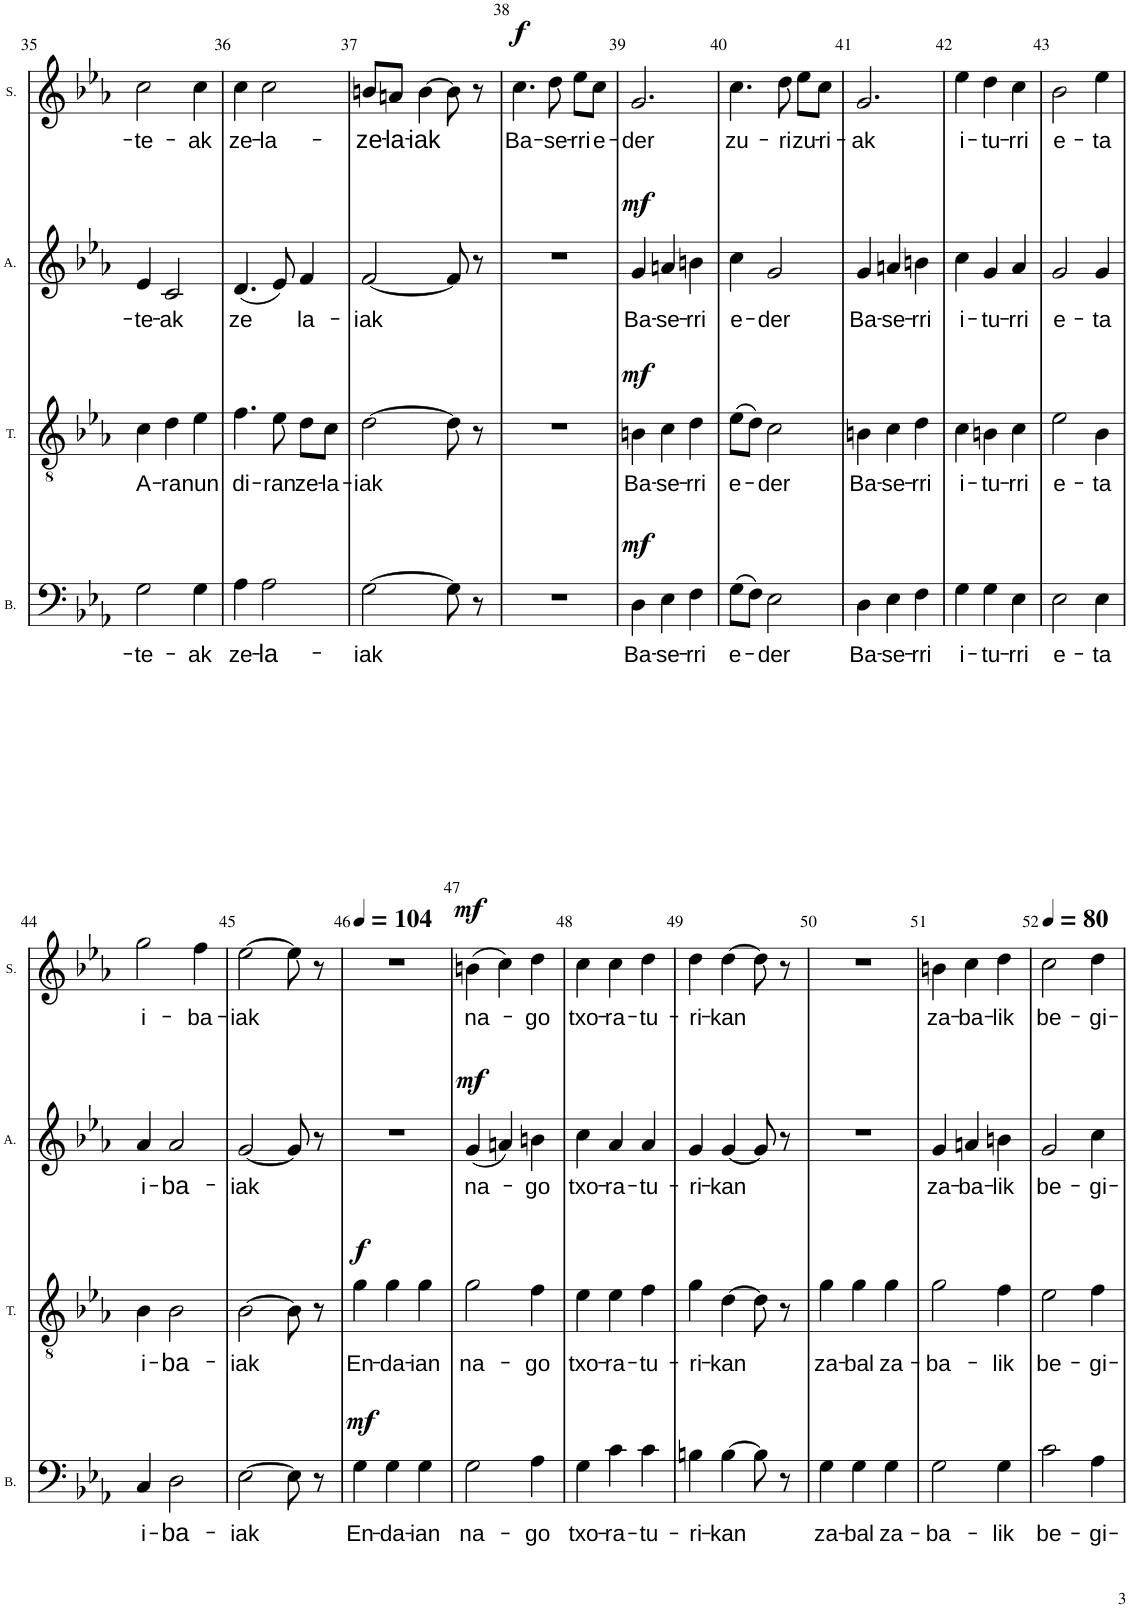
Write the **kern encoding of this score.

**kern	**text	**dynam	**kern	**text	**dynam	**kern	**text	**dynam	**kern	**text	**dynam
*part4	*part4	*part4	*part3	*part3	*part3	*part2	*part2	*part2	*part1	*part1	*part1
*staff4	*staff4	*staff4	*staff3	*staff3	*staff3	*staff2	*staff2	*staff2	*staff1	*staff1	*staff1
*I"Basse	*	*	*I"Tenor	*	*	*I"Alto	*	*	*I"Soprano	*	*
*I'B.	*	*	*I'T.	*	*	*I'A.	*	*	*I'S.	*	*
!!LO:PB:g=z
*clefF4	*	*	*clefGv2	*	*	*clefG2	*	*	*clefG2	*	*
*k[b-e-a-]	*	*	*k[b-e-a-]	*	*	*k[b-e-a-]	*	*	*k[b-e-a-]	*	*
*M3/4	*	*	*M3/4	*	*	*M3/4	*	*	*M3/4	*	*
=35	=35	=35	=35	=35	=35	=35	=35	=35	=35	=35	=35
!	!LO:LY:b	!	!	!LO:LY:b	!	!	!LO:LY:b	!	!	!LO:LY:b	!
2G\	-te-	.	4c\	A-	.	4e-/	-te-	.	2cc\	-te-	.
!	!	!	!	!LO:LY:b	!	!	!LO:LY:b	!	!	!	!
.	.	.	4d\	-ra	.	2c/	-ak	.	.	.	.
!	!LO:LY:b	!	!	!LO:LY:b	!	!	!	!	!	!LO:LY:b	!
4G\	-ak	.	4e-\	nun	.	.	.	.	4cc\	-ak	.
=36	=36	=36	=36	=36	=36	=36	=36	=36	=36	=36	=36
!	!LO:LY:b	!	!	!LO:LY:b	!	!	!LO:LY:b	!	!	!LO:LY:b	!
4A-\	ze-	.	4.f\	di-	.	(4.d/	ze	.	4cc\	ze-	.
!	!LO:LY:b	!	!	!	!	!	!	!	!	!LO:LY:b	!
2A-\	-la-	.	.	.	.	.	.	.	2cc\	-la-	.
!	!	!	!	!LO:LY:b	!	!	!	!	!	!	!
.	.	.	8e-\	-ran	.	8e-/)	.	.	.	.	.
!	!	!	!	!LO:LY:b	!	!	!LO:LY:b	!	!	!	!
.	.	.	8d\L	ze-	.	4f/	-la-	.	.	.	.
!	!	!	!	!LO:LY:b	!	!	!	!	!	!	!
.	.	.	8c\J	-la-	.	.	.	.	.	.	.
=37	=37	=37	=37	=37	=37	=37	=37	=37	=37	=37	=37
!	!LO:LY:b	!	!	!LO:LY:b	!	!	!LO:LY:b	!	!	!LO:LY:b	!
[2G\	-iak	.	[2d\	-iak	.	[2f/	-iak	.	8bn/L	-ze-	.
!	!	!	!	!	!	!	!	!	!	!LO:LY:b	!
.	.	.	.	.	.	.	.	.	8an/J	-la-	.
!	!	!	!	!	!	!	!	!	!	!LO:LY:b	!
.	.	.	.	.	.	.	.	.	[4b\	-iak	.
8G\]	.	.	8d\]	.	.	8f/]	.	.	8b\]	.	.
8r	.	.	8r	.	.	8r	.	.	8r	.	.
=38	=38	=38	=38	=38	=38	=38	=38	=38	=38	=38	=38
!	!	!	!	!	!	!	!	!	!	!LO:LY:b	!LO:DY:a
2.r	.	.	2.r	.	.	2.r	.	.	4.cc\	Ba-	f
!	!	!	!	!	!	!	!	!	!	!LO:LY:b	!
.	.	.	.	.	.	.	.	.	8dd\	-se-	.
!	!	!	!	!	!	!	!	!	!	!LO:LY:b	!
.	.	.	.	.	.	.	.	.	8ee-\L	-rri	.
!	!	!	!	!	!	!	!	!	!	!LO:LY:b	!
.	.	.	.	.	.	.	.	.	8cc\J	e-	.
=39	=39	=39	=39	=39	=39	=39	=39	=39	=39	=39	=39
!	!LO:LY:b	!LO:DY:a	!	!LO:LY:b	!LO:DY:a	!	!LO:LY:b	!LO:DY:a	!	!LO:LY:b	!
4D\	Ba-	mf	4Bn\	Ba-	mf	4g/	Ba-	mf	2.g/	-der	.
!	!LO:LY:b	!	!	!LO:LY:b	!	!	!LO:LY:b	!	!	!	!
4E-\	-se-	.	4c\	-se-	.	4an/	-se-	.	.	.	.
!	!LO:LY:b	!	!	!LO:LY:b	!	!	!LO:LY:b	!	!	!	!
4F\	-rri	.	4d\	-rri	.	4bn\	-rri	.	.	.	.
=40	=40	=40	=40	=40	=40	=40	=40	=40	=40	=40	=40
!	!LO:LY:b	!	!	!LO:LY:b	!	!	!LO:LY:b	!	!	!LO:LY:b	!
(8G\L	e-	.	(8e-\L	e-	.	4cc\	e-	.	4.cc\	zu-	.
8F\J)	.	.	8d\J)	.	.	.	.	.	.	.	.
!	!LO:LY:b	!	!	!LO:LY:b	!	!	!LO:LY:b	!	!	!	!
2E-\	-der	.	2c\	-der	.	2g/	-der	.	.	.	.
!	!	!	!	!	!	!	!	!	!	!LO:LY:b	!
.	.	.	.	.	.	.	.	.	8dd\	-ri	.
!	!	!	!	!	!	!	!	!	!	!LO:LY:b	!
.	.	.	.	.	.	.	.	.	8ee-\L	zu-	.
!	!	!	!	!	!	!	!	!	!	!LO:LY:b	!
.	.	.	.	.	.	.	.	.	8cc\J	-ri-	.
=41	=41	=41	=41	=41	=41	=41	=41	=41	=41	=41	=41
!	!LO:LY:b	!	!	!LO:LY:b	!	!	!LO:LY:b	!	!	!LO:LY:b	!
4D\	Ba-	.	4Bn\	Ba-	.	4g/	Ba-	.	2.g/	-ak	.
!	!LO:LY:b	!	!	!LO:LY:b	!	!	!LO:LY:b	!	!	!	!
4E-\	-se-	.	4c\	-se-	.	4an/	-se-	.	.	.	.
!	!LO:LY:b	!	!	!LO:LY:b	!	!	!LO:LY:b	!	!	!	!
4F\	-rri	.	4d\	-rri	.	4bn\	-rri	.	.	.	.
=42	=42	=42	=42	=42	=42	=42	=42	=42	=42	=42	=42
!	!LO:LY:b	!	!	!LO:LY:b	!	!	!LO:LY:b	!	!	!LO:LY:b	!
4G\	i-	.	4c\	i-	.	4cc\	i-	.	4ee-\	i-	.
!	!LO:LY:b	!	!	!LO:LY:b	!	!	!LO:LY:b	!	!	!LO:LY:b	!
4G\	-tu-	.	4Bn\	-tu-	.	4g/	-tu-	.	4dd\	-tu-	.
!	!LO:LY:b	!	!	!LO:LY:b	!	!	!LO:LY:b	!	!	!LO:LY:b	!
4E-\	-rri	.	4c\	-rri	.	4a-/	-rri	.	4cc\	-rri	.
=43	=43	=43	=43	=43	=43	=43	=43	=43	=43	=43	=43
!	!LO:LY:b	!	!	!LO:LY:b	!	!	!LO:LY:b	!	!	!LO:LY:b	!
2E-\	e-	.	2e-\	e-	.	2g/	e-	.	2b-\	e-	.
!	!LO:LY:b	!	!	!LO:LY:b	!	!	!LO:LY:b	!	!	!LO:LY:b	!
4E-\	-ta	.	4B-\	-ta	.	4g/	-ta	.	4ee-\	-ta	.
!!LO:LB:g=z
=44	=44	=44	=44	=44	=44	=44	=44	=44	=44	=44	=44
!	!LO:LY:b	!	!	!LO:LY:b	!	!	!LO:LY:b	!	!	!LO:LY:b	!
4C/	i-	.	4B-\	i-	.	4a-/	i-	.	2gg\	i-	.
!	!LO:LY:b	!	!	!LO:LY:b	!	!	!LO:LY:b	!	!	!	!
2D\	-ba-	.	2B-\	-ba-	.	2a-/	-ba-	.	.	.	.
!	!	!	!	!	!	!	!	!	!	!LO:LY:b	!
.	.	.	.	.	.	.	.	.	4ff\	-ba-	.
=45	=45	=45	=45	=45	=45	=45	=45	=45	=45	=45	=45
!	!LO:LY:b	!	!	!LO:LY:b	!	!	!LO:LY:b	!	!	!LO:LY:b	!
[2E-\	-iak	.	[2B-\	-iak	.	[2g/	-iak	.	[2ee-\	-iak	.
8E-\]	.	.	8B-\]	.	.	8g/]	.	.	8ee-\]	.	.
8r	.	.	8r	.	.	8r	.	.	8r	.	.
=46	=46	=46	=46	=46	=46	=46	=46	=46	=46	=46	=46
*	*	*	*	*	*	*	*	*	*MM104	*	*
!	!LO:LY:b	!LO:DY:a	!	!LO:LY:b	!LO:DY:a	!	!	!	!	!	!
4G\	En-	mf	4g\	En-	f	2.r	.	.	2.r	.	.
!	!LO:LY:b	!	!	!LO:LY:b	!	!	!	!	!	!	!
4G\	-da-	.	4g\	-da-	.	.	.	.	.	.	.
!	!LO:LY:b	!	!	!LO:LY:b	!	!	!	!	!	!	!
4G\	-ian	.	4g\	-ian	.	.	.	.	.	.	.
=47	=47	=47	=47	=47	=47	=47	=47	=47	=47	=47	=47
!	!LO:LY:b	!	!	!LO:LY:b	!	!	!LO:LY:b	!LO:DY:a	!	!LO:LY:b	!LO:DY:a
2G\	na-	.	2g\	na-	.	(4g/	na-	mf	(4bn\	na-	mf
.	.	.	.	.	.	4an/)	.	.	4cc\)	.	.
!	!LO:LY:b	!	!	!LO:LY:b	!	!	!LO:LY:b	!	!	!LO:LY:b	!
4A-\	-go	.	4f\	-go	.	4bn\	-go	.	4dd\	-go	.
=48	=48	=48	=48	=48	=48	=48	=48	=48	=48	=48	=48
!	!LO:LY:b	!	!	!LO:LY:b	!	!	!LO:LY:b	!	!	!LO:LY:b	!
4G\	txo-	.	4e-\	txo-	.	4cc\	txo-	.	4cc\	txo-	.
!	!LO:LY:b	!	!	!LO:LY:b	!	!	!LO:LY:b	!	!	!LO:LY:b	!
4c\	-ra-	.	4e-\	-ra-	.	4a-/	-ra-	.	4cc\	-ra-	.
!	!LO:LY:b	!	!	!LO:LY:b	!	!	!LO:LY:b	!	!	!LO:LY:b	!
4c\	-tu-	.	4f\	-tu-	.	4a-/	-tu-	.	4dd\	-tu-	.
=49	=49	=49	=49	=49	=49	=49	=49	=49	=49	=49	=49
!	!LO:LY:b	!	!	!LO:LY:b	!	!	!LO:LY:b	!	!	!LO:LY:b	!
4Bn\	-ri-	.	4g\	-ri-	.	4g/	-ri-	.	4dd\	-ri-	.
!	!LO:LY:b	!	!	!LO:LY:b	!	!	!LO:LY:b	!	!	!LO:LY:b	!
[4B\	-kan	.	[4d\	-kan	.	[4g/	-kan	.	[4dd\	-kan	.
8B\]	.	.	8d\]	.	.	8g/]	.	.	8dd\]	.	.
8r	.	.	8r	.	.	8r	.	.	8r	.	.
=50	=50	=50	=50	=50	=50	=50	=50	=50	=50	=50	=50
!	!LO:LY:b	!	!	!LO:LY:b	!	!	!	!	!	!	!
4G\	za-	.	4g\	za-	.	2.r	.	.	2.r	.	.
!	!LO:LY:b	!	!	!LO:LY:b	!	!	!	!	!	!	!
4G\	-bal	.	4g\	-bal	.	.	.	.	.	.	.
!	!LO:LY:b	!	!	!LO:LY:b	!	!	!	!	!	!	!
4G\	za-	.	4g\	za-	.	.	.	.	.	.	.
=51	=51	=51	=51	=51	=51	=51	=51	=51	=51	=51	=51
!	!LO:LY:b	!	!	!LO:LY:b	!	!	!LO:LY:b	!	!	!LO:LY:b	!
2G\	-ba-	.	2g\	-ba-	.	4g/	za-	.	4bn\	za-	.
!	!	!	!	!	!	!	!LO:LY:b	!	!	!LO:LY:b	!
.	.	.	.	.	.	4an/	-ba-	.	4cc\	-ba-	.
!	!LO:LY:b	!	!	!LO:LY:b	!	!	!LO:LY:b	!	!	!LO:LY:b	!
4G\	-lik	.	4f\	-lik	.	4bn\	-lik	.	4dd\	-lik	.
=52	=52	=52	=52	=52	=52	=52	=52	=52	=52	=52	=52
*	*	*	*	*	*	*	*	*	*MM80	*	*
!	!LO:LY:b	!	!	!LO:LY:b	!	!	!LO:LY:b	!	!	!LO:LY:b	!
2c\	be-	.	2e-\	be-	.	2g/	be-	.	2cc\	be-	.
!	!LO:LY:b	!	!	!LO:LY:b	!	!	!LO:LY:b	!	!	!LO:LY:b	!
4A-\	-gi-	.	4f\	-gi-	.	4cc\	-gi-	.	4dd\	-gi-	.
=	=	=	=	=	=	=	=	=	=	=	=
*-	*-	*-	*-	*-	*-	*-	*-	*-	*-	*-	*-
